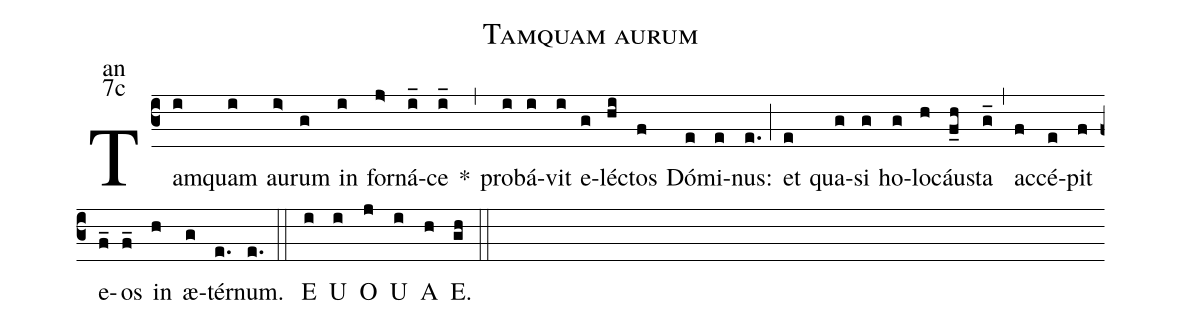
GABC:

name:Tamquam aurum;
office-part:an;
mode:7c;
%%
(c3) Tam(i)quam(i) au(i>)rum(g) in(i) for(j>)ná(i_)ce(i_) <sp>*</sp>(,)
pro(i)bá(i)vit(i) e(g)lé(hi)ctos(f) Dó(e)mi(e)nus:(e.) (;)
et(e) qua(g)si(g) ho(g)lo(h)cáu(f_h)sta(g_) (,)
ac(f)cé(e)pit(f) e(f_)os(f_) in(h) æ(g)tér(e.)num.(e.) (::)
<eu> E(i) U(i) O(j) U(i) A(h) E.(gh) </eu> (::)
